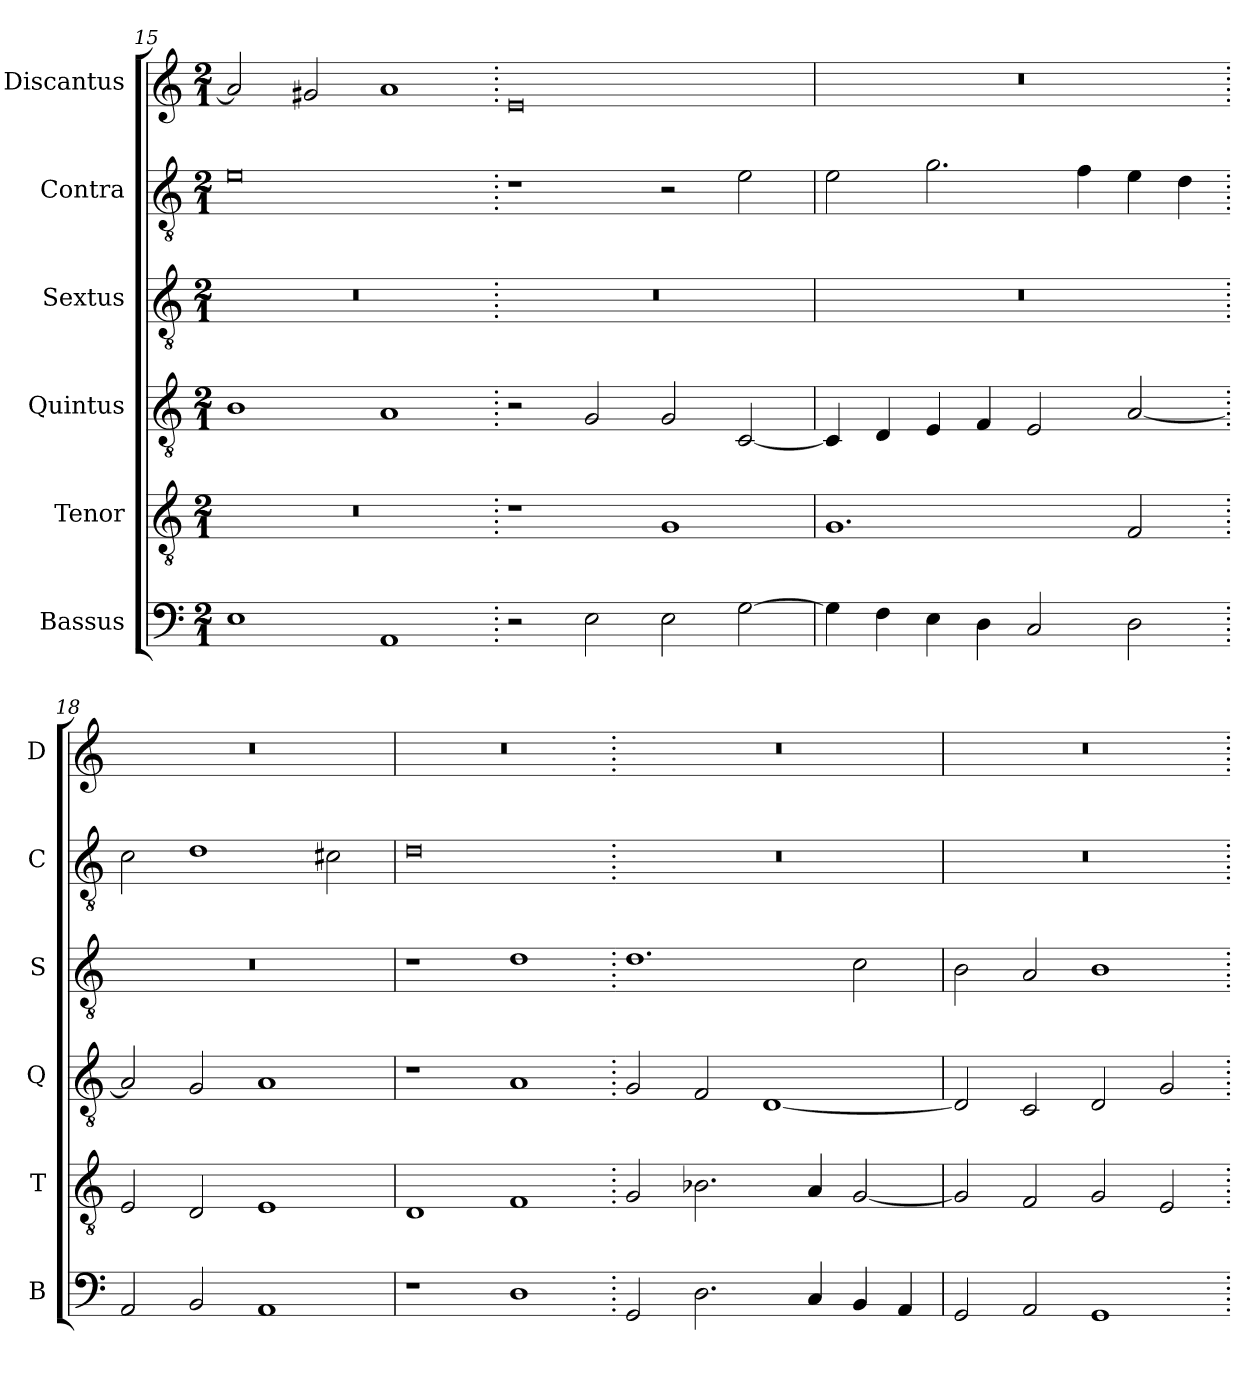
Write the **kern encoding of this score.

**kern	**kern	**kern	**kern	**kern	**kern
*part6	*part5	*part4	*part3	*part2	*part1
*staff6	*staff5	*staff4	*staff3	*staff2	*staff1
*I"Bassus	*I"Tenor	*I"Quintus	*I"Sextus	*I"Contra	*I"Discantus
*I'B	*I'T	*I'Q	*I'S	*I'C	*I'D
*clefF4	*clefGv2	*clefGv2	*clefGv2	*clefGv2	*clefG2
*k[]	*k[]	*k[]	*k[]	*k[]	*k[]
*M2/1	*M2/1	*M2/1	*M2/1	*M2/1	*M2/1
=15	=15	=15	=15	=15	=15
1E	0r	1B	0r	0e	2a/]
.	.	.	.	.	2g#X/
1AA	.	1A	.	.	1a
=16.	=16.	=16.	=16.	=16.	=16.
2r	1r	2r	0r	1r	0e
2E\	.	2G/	.	.	.
2E\	1G	2G/	.	2r	.
[2G\	.	[2C/	.	2e\	.
=17	=17	=17	=17	=17	=17
4G\]	1.G	4C/]	0r	2e\	0r
4F\	.	4D/	.	.	.
4E\	.	4E/	.	2.g\	.
4D\	.	4F/	.	.	.
2C/	.	2E/	.	.	.
.	.	.	.	4f\	.
2D\	2F/	[2A/	.	4e\	.
.	.	.	.	4d\	.
=18.	=18.	=18.	=18.	=18.	=18.
2AA/	2E/	2A/]	0r	2c\	0r
2BB/	2D/	2G/	.	1d	.
1AA	1E	1A	.	.	.
.	.	.	.	2c#X\	.
=19	=19	=19	=19	=19	=19
1r	1D	1r	1r	0d	0r
1D	1F	1A	1d	.	.
=20.	=20.	=20.	=20.	=20.	=20.
2GG/	2G/	2G/	1.d	0r	0r
2.D\	2.B-X\	2F/	.	.	.
.	.	[1D	.	.	.
4C/	4A/	.	.	.	.
4BB/	[2G/	.	2c\	.	.
4AA/	.	.	.	.	.
=21	=21	=21	=21	=21	=21
2GG/	2G/]	2D/]	2B\	0r	0r
2AA/	2F/	2C/	2A/	.	.
1GG	2G/	2D/	1B	.	.
.	2E/	2G/	.	.	.
=.	=.	=.	=.	=.	=.
*-	*-	*-	*-	*-	*-
